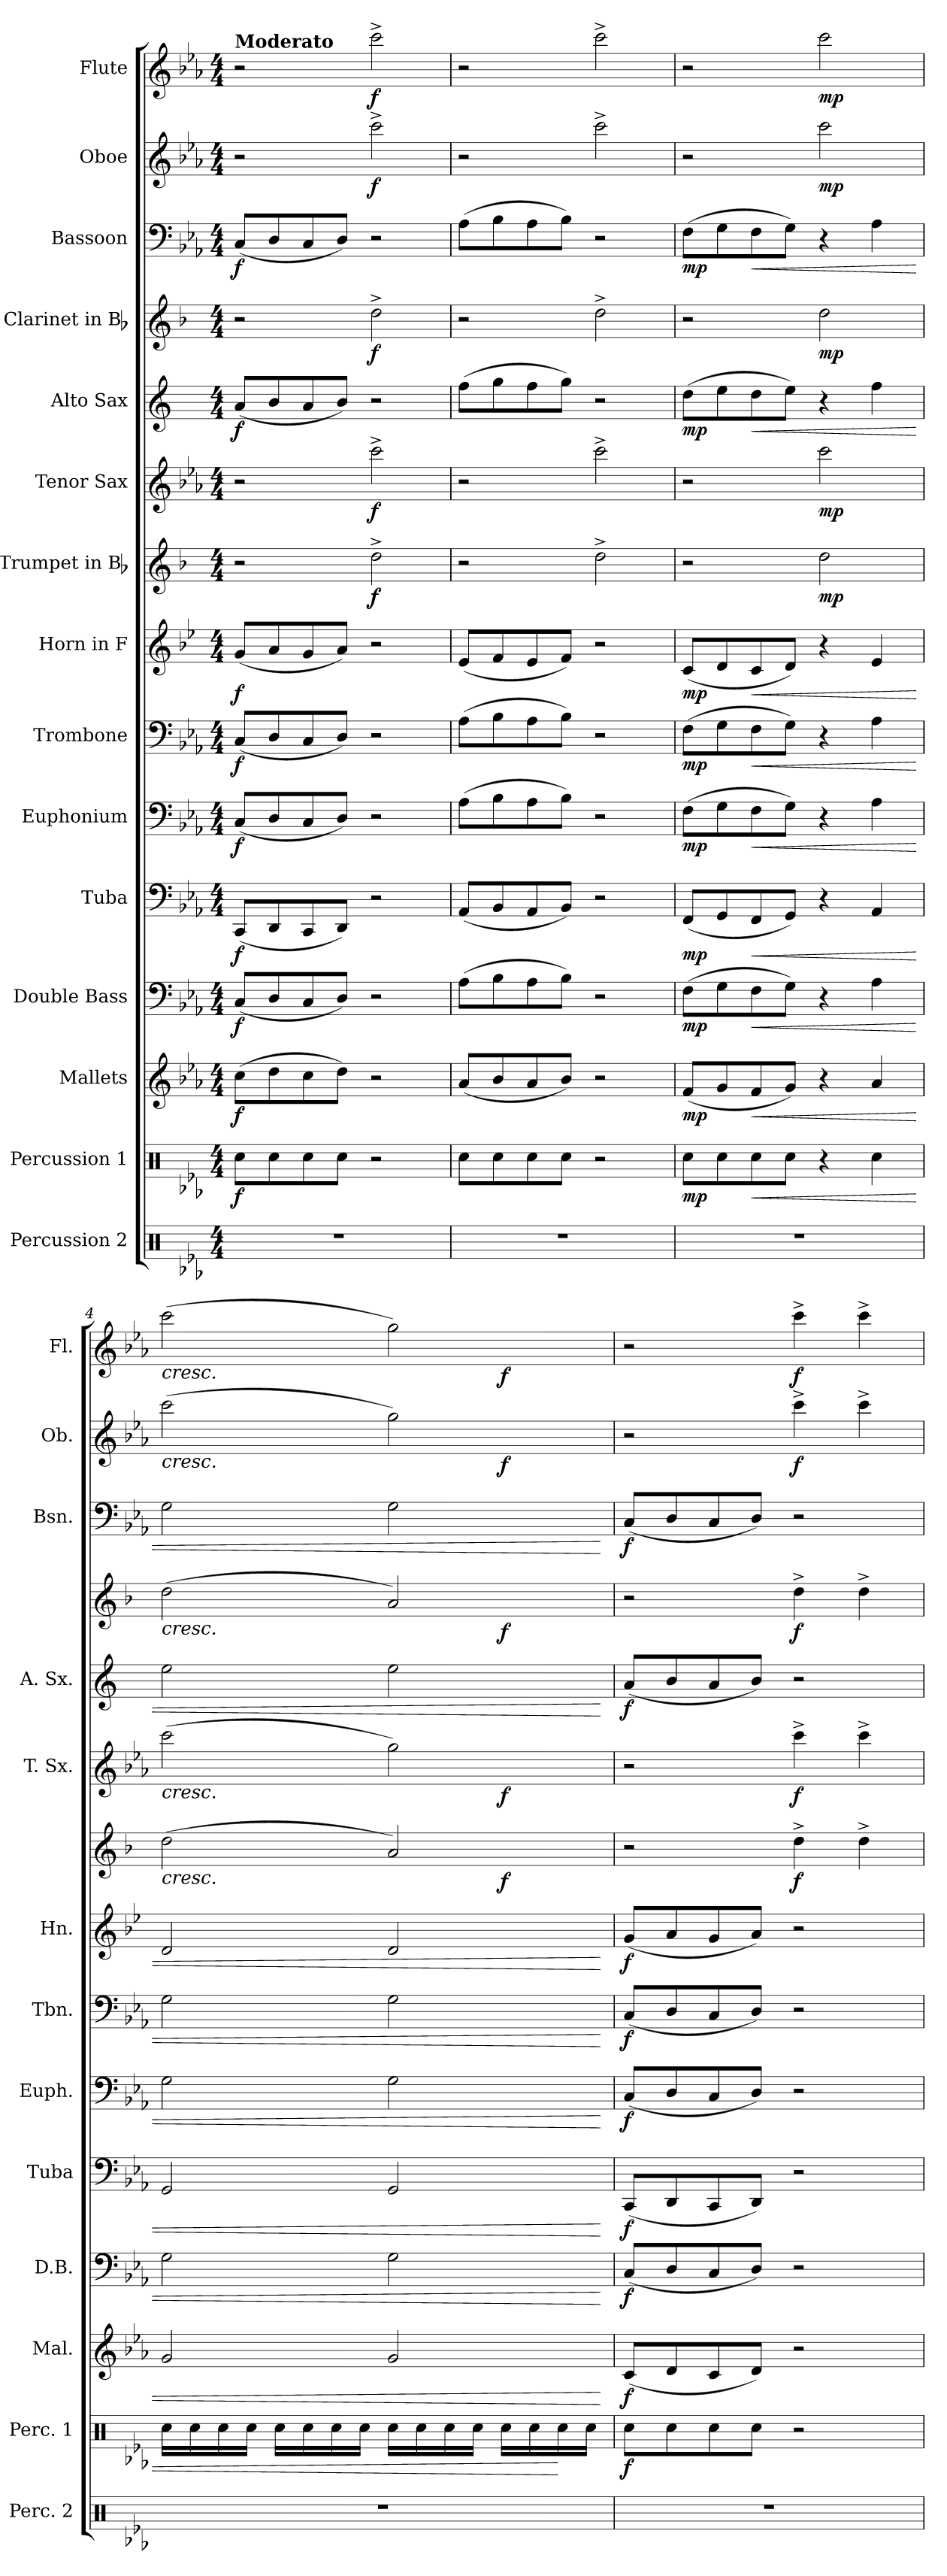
**kern	**kern	**dynam	**kern	**dynam	**kern	**dynam	**kern	**dynam	**kern	**dynam	**kern	**dynam	**kern	**dynam	**kern	**dynam	**kern	**dynam	**kern	**dynam	**kern	**dynam	**kern	**dynam	**kern	**dynam	**kern	**dynam
*part15	*part14	*part14	*part13	*part13	*part12	*part12	*part11	*part11	*part10	*part10	*part9	*part9	*part8	*part8	*part7	*part7	*part6	*part6	*part5	*part5	*part4	*part4	*part3	*part3	*part2	*part2	*part1	*part1
*staff15	*staff14	*staff14	*staff13	*staff13	*staff12	*staff12	*staff11	*staff11	*staff10	*staff10	*staff9	*staff9	*staff8	*staff8	*staff7	*staff7	*staff6	*staff6	*staff5	*staff5	*staff4	*staff4	*staff3	*staff3	*staff2	*staff2	*staff1	*staff1
*I"Percussion 2	*I"Percussion 1	*	*I"Mallets	*	*I"Double Bass	*	*I"Tuba	*	*I"Euphonium	*	*I"Trombone	*	*I"Horn in F	*	*I"Trumpet in Bb	*	*I"Tenor Sax	*	*I"Alto Sax	*	*I"Clarinet in Bb	*	*I"Bassoon	*	*I"Oboe	*	*I"Flute	*
*I'Perc. 2	*I'Perc. 1	*	*I'Mal.	*	*I'D.B.	*	*I'Tuba	*	*I'Euph.	*	*I'Tbn.	*	*I'Hn.	*	*	*	*I'T. Sx.	*	*I'A. Sx.	*	*	*	*I'Bsn.	*	*I'Ob.	*	*I'Fl.	*
*clefX	*clefX	*	*clefG2	*	*clefF4	*	*clefF4	*	*clefF4	*	*clefF4	*	*clefG2	*	*clefG2	*	*clefG2	*	*clefG2	*	*clefG2	*	*clefF4	*	*clefG2	*	*clefG2	*
*	*	*	*	*	*ITrd7c12	*	*	*	*	*	*	*	*ITrd4c7	*	*ITrd1c2	*	*ITrd8c14	*	*ITrd5c9	*	*ITrd1c2	*	*	*	*	*	*	*
*k[b-e-a-]	*k[b-e-a-]	*	*k[b-e-a-]	*	*k[b-e-a-]	*	*k[b-e-a-]	*	*k[b-e-a-]	*	*k[b-e-a-]	*	*k[b-e-a-]	*	*k[b-e-a-]	*	*k[b-e-a-]	*	*k[b-e-a-]	*	*k[b-e-a-]	*	*k[b-e-a-]	*	*k[b-e-a-]	*	*k[b-e-a-]	*
*c:	*c:	*	*c:	*	*c:	*	*c:	*	*c:	*	*c:	*	*c:	*	*c:	*	*c:	*	*c:	*	*c:	*	*c:	*	*c:	*	*c:	*
*M4/4	*M4/4	*	*M4/4	*	*M4/4	*	*M4/4	*	*M4/4	*	*M4/4	*	*M4/4	*	*M4/4	*	*M4/4	*	*M4/4	*	*M4/4	*	*M4/4	*	*M4/4	*	*M4/4	*
*MM100	*MM100	*	*MM100	*	*MM100	*	*MM100	*	*MM100	*	*MM100	*	*MM100	*	*MM100	*	*MM100	*	*MM100	*	*MM100	*	*MM100	*	*MM100	*	*MM100	*
=1	=1	=1	=1	=1	=1	=1	=1	=1	=1	=1	=1	=1	=1	=1	=1	=1	=1	=1	=1	=1	=1	=1	=1	=1	=1	=1	=1	=1
!	!	!	!	!	!	!	!	!	!	!	!	!	!	!	!	!	!	!	!	!	!	!	!	!	!	!	!LO:TX:a:B:t=Moderato	!
!	!	!LO:DY:b	!	!LO:DY:b	!	!LO:DY:b	!	!LO:DY:b	!	!LO:DY:b	!	!LO:DY:b	!	!LO:DY:b	!	!	!	!	!	!LO:DY:b	!	!	!	!LO:DY:b	!	!	!	!
1r	8Rcc\L	f	(>8cc\L	f	(<8CC/L	f	(<8CC/L	f	(<8C/L	f	(<8C/L	f	(<8c/L	f	2r	.	2r	.	(<8c/L	f	2r	.	(<8C/L	f	2r	.	2r	.
.	8Rcc\	.	8dd\	.	8DD/	.	8DD/	.	8D/	.	8D/	.	8d/	.	.	.	.	.	8d/	.	.	.	8D/	.	.	.	.	.
.	8Rcc\	.	8cc\	.	8CC/	.	8CC/	.	8C/	.	8C/	.	8c/	.	.	.	.	.	8c/	.	.	.	8C/	.	.	.	.	.
.	8Rcc\J	.	8dd\J)	.	8DD/J)	.	8DD/J)	.	8D/J)	.	8D/J)	.	8d/J)	.	.	.	.	.	8d/J)	.	.	.	8D/J)	.	.	.	.	.
!	!	!	!	!	!	!	!	!	!	!	!	!	!	!	!	!LO:DY:b	!	!LO:DY:b	!	!	!	!LO:DY:b	!	!	!	!LO:DY:b	!	!LO:DY:b
.	2r	.	2r	.	2r	.	2r	.	2r	.	2r	.	2r	.	2cc^>\	f	2cc^>\	f	2r	.	2cc^>\	f	2r	.	2ccc^>\	f	2ccc^>\	f
=2	=2	=2	=2	=2	=2	=2	=2	=2	=2	=2	=2	=2	=2	=2	=2	=2	=2	=2	=2	=2	=2	=2	=2	=2	=2	=2	=2	=2
1r	8Rcc\L	.	(<8a-/L	.	(>8AA-\L	.	(<8AA-/L	.	(>8A-\L	.	(>8A-\L	.	(<8A-/L	.	2r	.	2r	.	(>8a-\L	.	2r	.	(>8A-\L	.	2r	.	2r	.
.	8Rcc\	.	8b-/	.	8BB-\	.	8BB-/	.	8B-\	.	8B-\	.	8B-/	.	.	.	.	.	8b-\	.	.	.	8B-\	.	.	.	.	.
.	8Rcc\	.	8a-/	.	8AA-\	.	8AA-/	.	8A-\	.	8A-\	.	8A-/	.	.	.	.	.	8a-\	.	.	.	8A-\	.	.	.	.	.
.	8Rcc\J	.	8b-/J)	.	8BB-\J)	.	8BB-/J)	.	8B-\J)	.	8B-\J)	.	8B-/J)	.	.	.	.	.	8b-\J)	.	.	.	8B-\J)	.	.	.	.	.
.	2r	.	2r	.	2r	.	2r	.	2r	.	2r	.	2r	.	2cc^>\	.	2cc^>\	.	2r	.	2cc^>\	.	2r	.	2ccc^>\	.	2ccc^>\	.
=3	=3	=3	=3	=3	=3	=3	=3	=3	=3	=3	=3	=3	=3	=3	=3	=3	=3	=3	=3	=3	=3	=3	=3	=3	=3	=3	=3	=3
!	!	!LO:DY:b	!	!LO:DY:b	!	!LO:DY:b	!	!LO:DY:b	!	!LO:DY:b	!	!LO:DY:b	!	!LO:DY:b	!	!	!	!	!	!LO:DY:b	!	!	!	!LO:DY:b	!	!	!	!
1r	8Rcc\L	mp	(<8f/L	mp	(>8FF\L	mp	(<8FF/L	mp	(>8F\L	mp	(>8F\L	mp	(<8F/L	mp	2r	.	2r	.	(>8f\L	mp	2r	.	(>8F\L	mp	2r	.	2r	.
.	8Rcc\	.	8g/	.	8GG\	.	8GG/	.	8G\	.	8G\	.	8G/	.	.	.	.	.	8g\	.	.	.	8G\	.	.	.	.	.
!	!	!LO:HP:b	!	!LO:HP:b	!	!LO:HP:b	!	!LO:HP:b	!	!LO:HP:b	!	!LO:HP:b	!	!LO:HP:b	!	!	!	!	!	!LO:HP:b	!	!	!	!LO:HP:b	!	!	!	!
.	8Rcc\	<	8f/	<	8FF\	<	8FF/	<	8F\	<	8F\	<	8F/	<	.	.	.	.	8f\	<	.	.	8F\	<	.	.	.	.
.	8Rcc\J	.	8g/J)	.	8GG\J)	.	8GG/J)	.	8G\J)	.	8G\J)	.	8G/J)	.	.	.	.	.	8g\J)	.	.	.	8G\J)	.	.	.	.	.
!	!	!	!	!	!	!	!	!	!	!	!	!	!	!	!	!LO:DY:b	!	!LO:DY:b	!	!	!	!LO:DY:b	!	!	!	!LO:DY:b	!	!LO:DY:b
.	4r	.	4r	.	4r	.	4r	.	4r	.	4r	.	4r	.	2cc\	mp	2cc\	mp	4r	.	2cc\	mp	4r	.	2ccc\	mp	2ccc\	mp
.	4Rcc\	.	4a-/	.	4AA-\	.	4AA-/	.	4A-\	.	4A-\	.	4A-/	.	.	.	.	.	4a-\	.	.	.	4A-\	.	.	.	.	.
=4	=4	=4	=4	=4	=4	=4	=4	=4	=4	=4	=4	=4	=4	=4	=4	=4	=4	=4	=4	=4	=4	=4	=4	=4	=4	=4	=4	=4
!	!	!	!	!	!	!	!	!	!	!	!	!	!	!	!	!LO:HP:b	!	!LO:HP:b	!	!	!	!LO:HP:b	!	!	!	!LO:HP:b	!	!LO:HP:b
*	*	*	*	*	*	*	*	*	*	*	*	*	*	*	*^	*	*^	*	*	*	*^	*	*	*	*^	*	*^	*
1r	16Rcc\LL	.	2g/	.	2GG\	.	2GG/	.	2G\	.	2G\	.	2G/	.	(>2cc\	2.ryy	<	(>2cc\	2.ryy	<	2g\	.	(>2cc\	2.ryy	<	2G\	.	(>2ccc\	2.ryy	<	(>2ccc\	2.ryy	<
.	16Rcc\	.	.	.	.	.	.	.	.	.	.	.	.	.	.	.	.	.	.	.	.	.	.	.	.	.	.	.	.	.	.	.	.
.	16Rcc\	.	.	.	.	.	.	.	.	.	.	.	.	.	.	.	.	.	.	.	.	.	.	.	.	.	.	.	.	.	.	.	.
.	16Rcc\JJ	.	.	.	.	.	.	.	.	.	.	.	.	.	.	.	.	.	.	.	.	.	.	.	.	.	.	.	.	.	.	.	.
.	16Rcc\LL	.	.	.	.	.	.	.	.	.	.	.	.	.	.	.	.	.	.	.	.	.	.	.	.	.	.	.	.	.	.	.	.
.	16Rcc\	.	.	.	.	.	.	.	.	.	.	.	.	.	.	.	.	.	.	.	.	.	.	.	.	.	.	.	.	.	.	.	.
.	16Rcc\	.	.	.	.	.	.	.	.	.	.	.	.	.	.	.	.	.	.	.	.	.	.	.	.	.	.	.	.	.	.	.	.
.	16Rcc\JJ	.	.	.	.	.	.	.	.	.	.	.	.	.	.	.	.	.	.	.	.	.	.	.	.	.	.	.	.	.	.	.	.
.	16Rcc\LL	.	2g/	.	2GG\	.	2GG/	.	2G\	.	2G\	.	2G/	.	2g/)	.	.	2g\)	.	.	2g\	.	2g/)	.	.	2G\	.	2gg\)	.	.	2gg\)	.	.
.	16Rcc\	.	.	.	.	.	.	.	.	.	.	.	.	.	.	.	.	.	.	.	.	.	.	.	.	.	.	.	.	.	.	.	.
.	16Rcc\	.	.	.	.	.	.	.	.	.	.	.	.	.	.	.	.	.	.	.	.	.	.	.	.	.	.	.	.	.	.	.	.
.	16Rcc\JJ	.	.	.	.	.	.	.	.	.	.	.	.	.	.	.	.	.	.	.	.	.	.	.	.	.	.	.	.	.	.	.	.
!	!	!	!	!	!	!	!	!	!	!	!	!	!	!	!	!	!LO:DY:b	!	!	!LO:DY:b	!	!	!	!	!LO:DY:b	!	!	!	!	!LO:DY:b	!	!	!LO:DY:b
.	16Rcc\LL	.	.	.	.	.	.	.	.	.	.	.	.	.	.	4ryy	f	.	4ryy	f	.	.	.	4ryy	f	.	.	.	4ryy	f	.	4ryy	f
.	16Rcc\	.	.	.	.	.	.	.	.	.	.	.	.	.	.	.	.	.	.	.	.	.	.	.	.	.	.	.	.	.	.	.	.
.	16Rcc\	[	.	.	.	.	.	.	.	.	.	.	.	.	.	.	.	.	.	.	.	.	.	.	.	.	.	.	.	.	.	.	.
.	16Rcc\JJ	.	.	.	.	.	.	.	.	.	.	.	.	.	.	.	.	.	.	.	.	.	.	.	.	.	.	.	.	.	.	.	.
.	.	.	.	[	.	[	.	[	.	[	.	[	.	[	.	.	[	.	.	[	.	[	.	.	[	.	[	.	.	[	.	.	[
=5	=5	=5	=5	=5	=5	=5	=5	=5	=5	=5	=5	=5	=5	=5	=5	=5	=5	=5	=5	=5	=5	=5	=5	=5	=5	=5	=5	=5	=5	=5	=5	=5	=5
!	!	!LO:DY:b	!	!LO:DY:b	!	!LO:DY:b	!	!LO:DY:b	!	!LO:DY:b	!	!LO:DY:b	!	!LO:DY:b	!	!	!	!	!	!	!	!LO:DY:b	!	!	!	!	!LO:DY:b	!	!	!	!	!	!
*	*	*	*	*	*	*	*	*	*	*	*	*	*	*	*v	*v	*	*	*	*	*	*	*v	*v	*	*	*	*v	*v	*	*v	*v	*
*	*	*	*	*	*	*	*	*	*	*	*	*	*	*	*	*	*v	*v	*	*	*	*	*	*	*	*	*	*	*
1r	8Rcc\L	f	(<8c/L	f	(<8CC/L	f	(<8CC/L	f	(<8C/L	f	(<8C/L	f	(<8c/L	f	2r	.	2r	.	(<8c/L	f	2r	.	(<8C/L	f	2r	.	2r	.
.	8Rcc\	.	8d/	.	8DD/	.	8DD/	.	8D/	.	8D/	.	8d/	.	.	.	.	.	8d/	.	.	.	8D/	.	.	.	.	.
.	8Rcc\	.	8c/	.	8CC/	.	8CC/	.	8C/	.	8C/	.	8c/	.	.	.	.	.	8c/	.	.	.	8C/	.	.	.	.	.
.	8Rcc\J	.	8d/J)	.	8DD/J)	.	8DD/J)	.	8D/J)	.	8D/J)	.	8d/J)	.	.	.	.	.	8d/J)	.	.	.	8D/J)	.	.	.	.	.
!	!	!	!	!	!	!	!	!	!	!	!	!	!	!	!	!LO:DY:b	!	!LO:DY:b	!	!	!	!LO:DY:b	!	!	!	!LO:DY:b	!	!LO:DY:b
.	2r	.	2r	.	2r	.	2r	.	2r	.	2r	.	2r	.	4cc^>\	f	4cc^>\	f	2r	.	4cc^>\	f	2r	.	4ccc^>\	f	4ccc^>\	f
.	.	.	.	.	.	.	.	.	.	.	.	.	.	.	4cc^>\	.	4cc^>\	.	.	.	4cc^>\	.	.	.	4ccc^>\	.	4ccc^>\	.
=	=	=	=	=	=	=	=	=	=	=	=	=	=	=	=	=	=	=	=	=	=	=	=	=	=	=	=	=
*-	*-	*-	*-	*-	*-	*-	*-	*-	*-	*-	*-	*-	*-	*-	*-	*-	*-	*-	*-	*-	*-	*-	*-	*-	*-	*-	*-	*-
